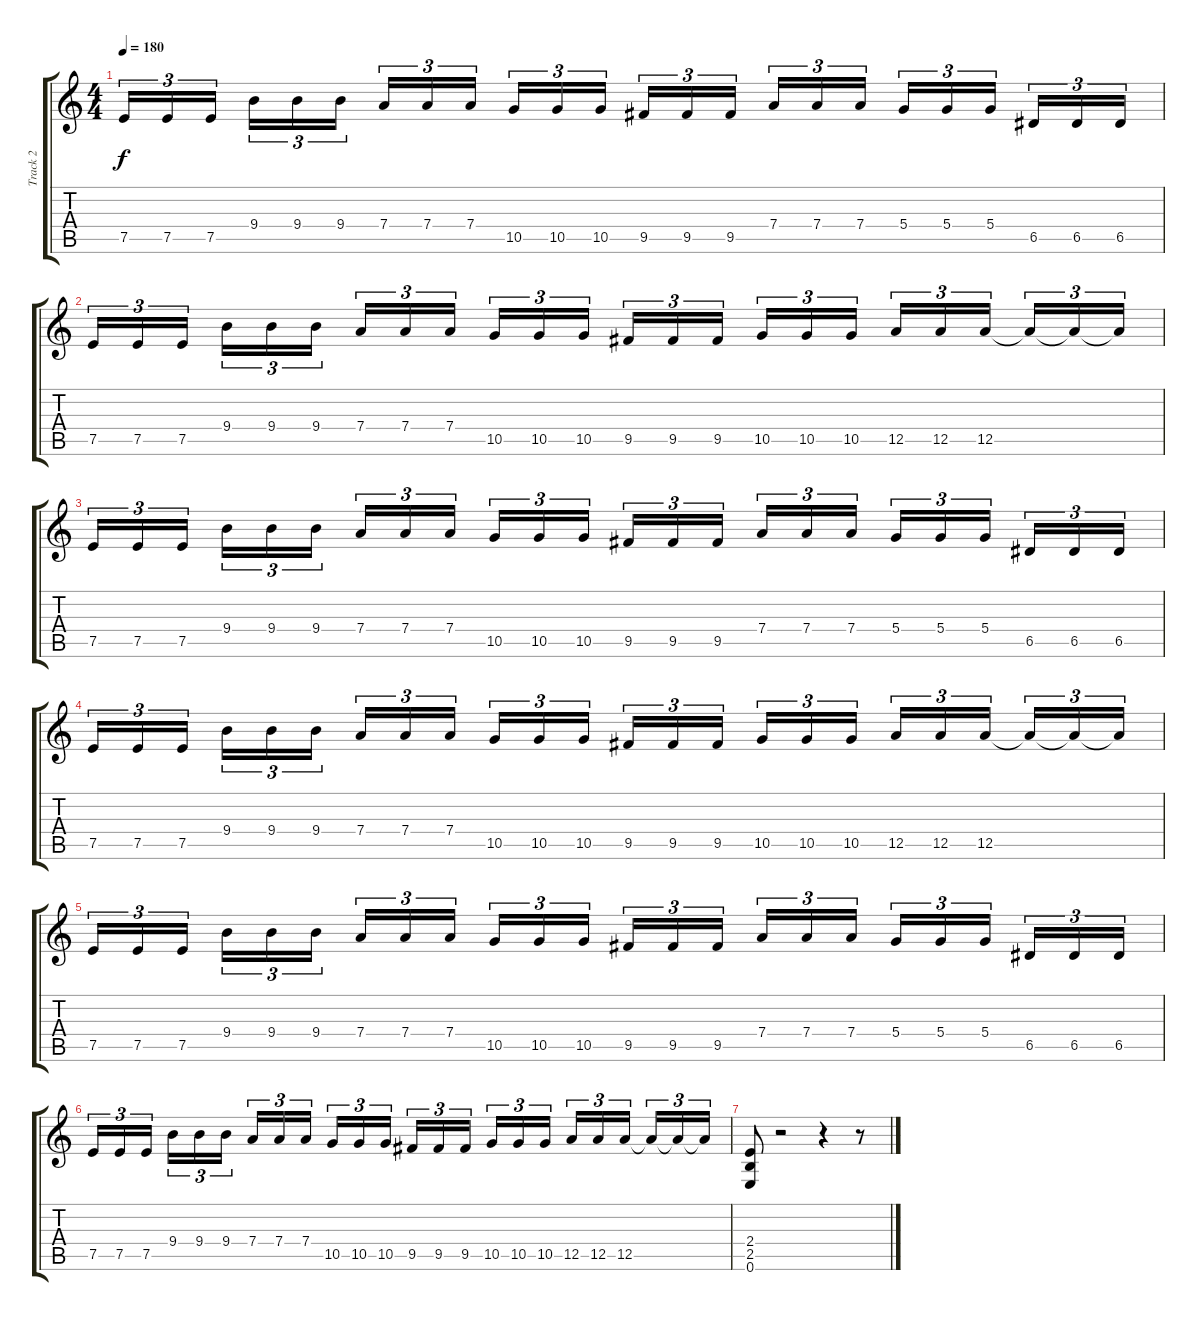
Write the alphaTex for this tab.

\track ("Track 2" "Track 2") {instrument distortionguitar}
\staff {score tabs}
\tuning (E4 B3 G3 D3 A2 E2) {hide}
\ts (4 4)
\tempo 180
\clef g2
\ks c
7.5.16{tu (3 2) dy f} 7.5.16{tu (3 2)} 7.5.16{tu (3 2) beam splitsecondary} 9.4.16{tu (3 2)} 9.4.16{tu (3 2)} 9.4.16{tu (3 2)} 7.4.16{tu (3 2)} 7.4.16{tu (3 2)} 7.4.16{tu (3 2) beam splitsecondary} 10.5.16{tu (3 2)} 10.5.16{tu (3 2)} 10.5.16{tu (3 2)} 9.5.16{tu (3 2)} 9.5.16{tu (3 2)} 9.5.16{tu (3 2) beam splitsecondary} 7.4.16{tu (3 2)} 7.4.16{tu (3 2)} 7.4.16{tu (3 2)} 5.4.16{tu (3 2)} 5.4.16{tu (3 2)} 5.4.16{tu (3 2) beam splitsecondary} 6.5.16{tu (3 2)} 6.5.16{tu (3 2)} 6.5.16{tu (3 2)} |
7.5.16{tu (3 2)} 7.5.16{tu (3 2)} 7.5.16{tu (3 2) beam splitsecondary} 9.4.16{tu (3 2)} 9.4.16{tu (3 2)} 9.4.16{tu (3 2)} 7.4.16{tu (3 2)} 7.4.16{tu (3 2)} 7.4.16{tu (3 2) beam splitsecondary} 10.5.16{tu (3 2)} 10.5.16{tu (3 2)} 10.5.16{tu (3 2)} 9.5.16{tu (3 2)} 9.5.16{tu (3 2)} 9.5.16{tu (3 2) beam splitsecondary} 10.5.16{tu (3 2)} 10.5.16{tu (3 2)} 10.5.16{tu (3 2)} 12.5.16{tu (3 2)} 12.5.16{tu (3 2)} 12.5.16{tu (3 2) beam splitsecondary} 12.5{t}.16{tu (3 2)} 12.5{t}.16{tu (3 2)} 12.5{t}.16{tu (3 2)} |
7.5.16{tu (3 2)} 7.5.16{tu (3 2)} 7.5.16{tu (3 2) beam splitsecondary} 9.4.16{tu (3 2)} 9.4.16{tu (3 2)} 9.4.16{tu (3 2)} 7.4.16{tu (3 2)} 7.4.16{tu (3 2)} 7.4.16{tu (3 2) beam splitsecondary} 10.5.16{tu (3 2)} 10.5.16{tu (3 2)} 10.5.16{tu (3 2)} 9.5.16{tu (3 2)} 9.5.16{tu (3 2)} 9.5.16{tu (3 2) beam splitsecondary} 7.4.16{tu (3 2)} 7.4.16{tu (3 2)} 7.4.16{tu (3 2)} 5.4.16{tu (3 2)} 5.4.16{tu (3 2)} 5.4.16{tu (3 2) beam splitsecondary} 6.5.16{tu (3 2)} 6.5.16{tu (3 2)} 6.5.16{tu (3 2)} |
7.5.16{tu (3 2)} 7.5.16{tu (3 2)} 7.5.16{tu (3 2) beam splitsecondary} 9.4.16{tu (3 2)} 9.4.16{tu (3 2)} 9.4.16{tu (3 2)} 7.4.16{tu (3 2)} 7.4.16{tu (3 2)} 7.4.16{tu (3 2) beam splitsecondary} 10.5.16{tu (3 2)} 10.5.16{tu (3 2)} 10.5.16{tu (3 2)} 9.5.16{tu (3 2)} 9.5.16{tu (3 2)} 9.5.16{tu (3 2) beam splitsecondary} 10.5.16{tu (3 2)} 10.5.16{tu (3 2)} 10.5.16{tu (3 2)} 12.5.16{tu (3 2)} 12.5.16{tu (3 2)} 12.5.16{tu (3 2) beam splitsecondary} 12.5{t}.16{tu (3 2)} 12.5{t}.16{tu (3 2)} 12.5{t}.16{tu (3 2)} |
7.5.16{tu (3 2)} 7.5.16{tu (3 2)} 7.5.16{tu (3 2) beam splitsecondary} 9.4.16{tu (3 2)} 9.4.16{tu (3 2)} 9.4.16{tu (3 2)} 7.4.16{tu (3 2)} 7.4.16{tu (3 2)} 7.4.16{tu (3 2) beam splitsecondary} 10.5.16{tu (3 2)} 10.5.16{tu (3 2)} 10.5.16{tu (3 2)} 9.5.16{tu (3 2)} 9.5.16{tu (3 2)} 9.5.16{tu (3 2) beam splitsecondary} 7.4.16{tu (3 2)} 7.4.16{tu (3 2)} 7.4.16{tu (3 2)} 5.4.16{tu (3 2)} 5.4.16{tu (3 2)} 5.4.16{tu (3 2) beam splitsecondary} 6.5.16{tu (3 2)} 6.5.16{tu (3 2)} 6.5.16{tu (3 2)} |
7.5.16{tu (3 2)} 7.5.16{tu (3 2)} 7.5.16{tu (3 2) beam splitsecondary} 9.4.16{tu (3 2)} 9.4.16{tu (3 2)} 9.4.16{tu (3 2)} 7.4.16{tu (3 2)} 7.4.16{tu (3 2)} 7.4.16{tu (3 2) beam splitsecondary} 10.5.16{tu (3 2)} 10.5.16{tu (3 2)} 10.5.16{tu (3 2)} 9.5.16{tu (3 2)} 9.5.16{tu (3 2)} 9.5.16{tu (3 2) beam splitsecondary} 10.5.16{tu (3 2)} 10.5.16{tu (3 2)} 10.5.16{tu (3 2)} 12.5.16{tu (3 2)} 12.5.16{tu (3 2)} 12.5.16{tu (3 2) beam splitsecondary} 12.5{t}.16{tu (3 2)} 12.5{t}.16{tu (3 2)} 12.5{t}.16{tu (3 2)} |
(2.4 2.5 0.6).8 r.2 r.4 r.8
